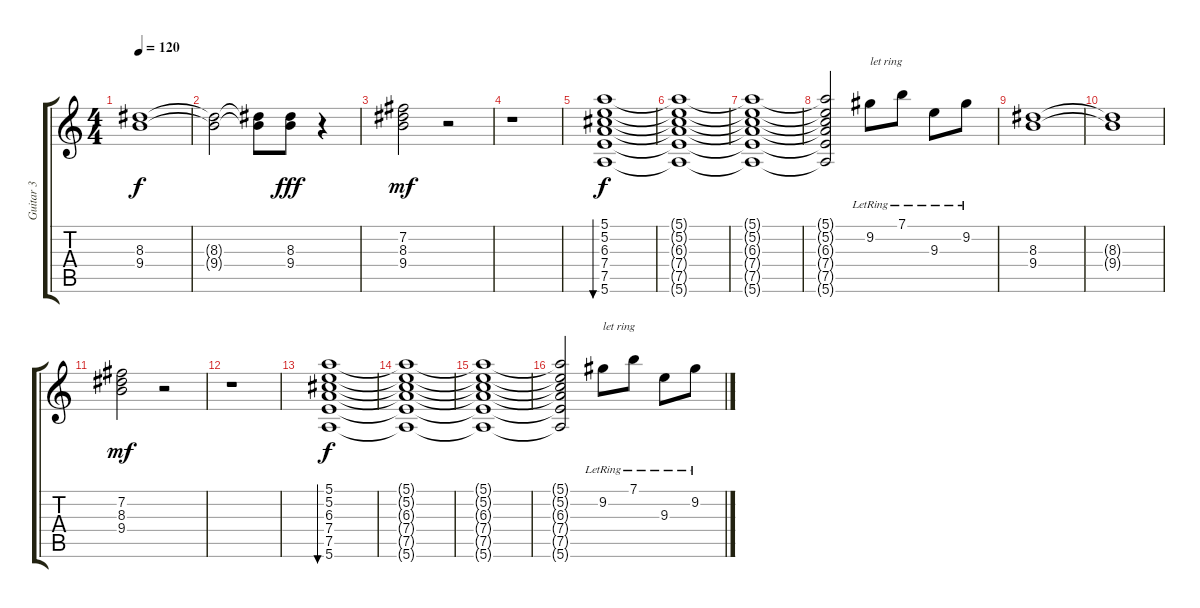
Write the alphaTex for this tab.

\track ("Guitar 3" "Guitar 3") {instrument electricguitarjazz}
\staff {score tabs}
\tuning (E4 B3 G3 D3 A2 E2) {hide}
\ts (4 4)
\tempo 120
\clef g2
\ks c
(8.3 9.4).1{dy f} |
(8.3{t} 9.4{t}).2 (8.3{t} 9.4{t}).8 (8.3 9.4).8{dy fff} r.4 |
(7.2 8.3 9.4).2{dy mf} r.2 |
r.1 |
(5.1 5.2 6.3 7.4 7.5 5.6).1{bu 240 dy f} |
(5.1{t} 5.2{t} 6.3{t} 7.4{t} 7.5{t} 5.6{t}).1 |
(5.1{t} 5.2{t} 6.3{t} 7.4{t} 7.5{t} 5.6{t}).1 |
(5.1{t} 5.2{t} 6.3{t} 7.4{t} 7.5{t} 5.6{t}).2 9.2{lr}.8{txt "let ring"} 7.1{lr}.8 9.3{lr}.8 9.2{lr}.8 |
(8.3 9.4).1 |
(8.3{t} 9.4{t}).1 |
(7.2 8.3 9.4).2{dy mf} r.2 |
r.1 |
(5.1 5.2 6.3 7.4 7.5 5.6).1{bu 240 dy f} |
(5.1{t} 5.2{t} 6.3{t} 7.4{t} 7.5{t} 5.6{t}).1 |
(5.1{t} 5.2{t} 6.3{t} 7.4{t} 7.5{t} 5.6{t}).1 |
(5.1{t} 5.2{t} 6.3{t} 7.4{t} 7.5{t} 5.6{t}).2 9.2{lr}.8{txt "let ring"} 7.1{lr}.8 9.3{lr}.8 9.2{lr}.8
